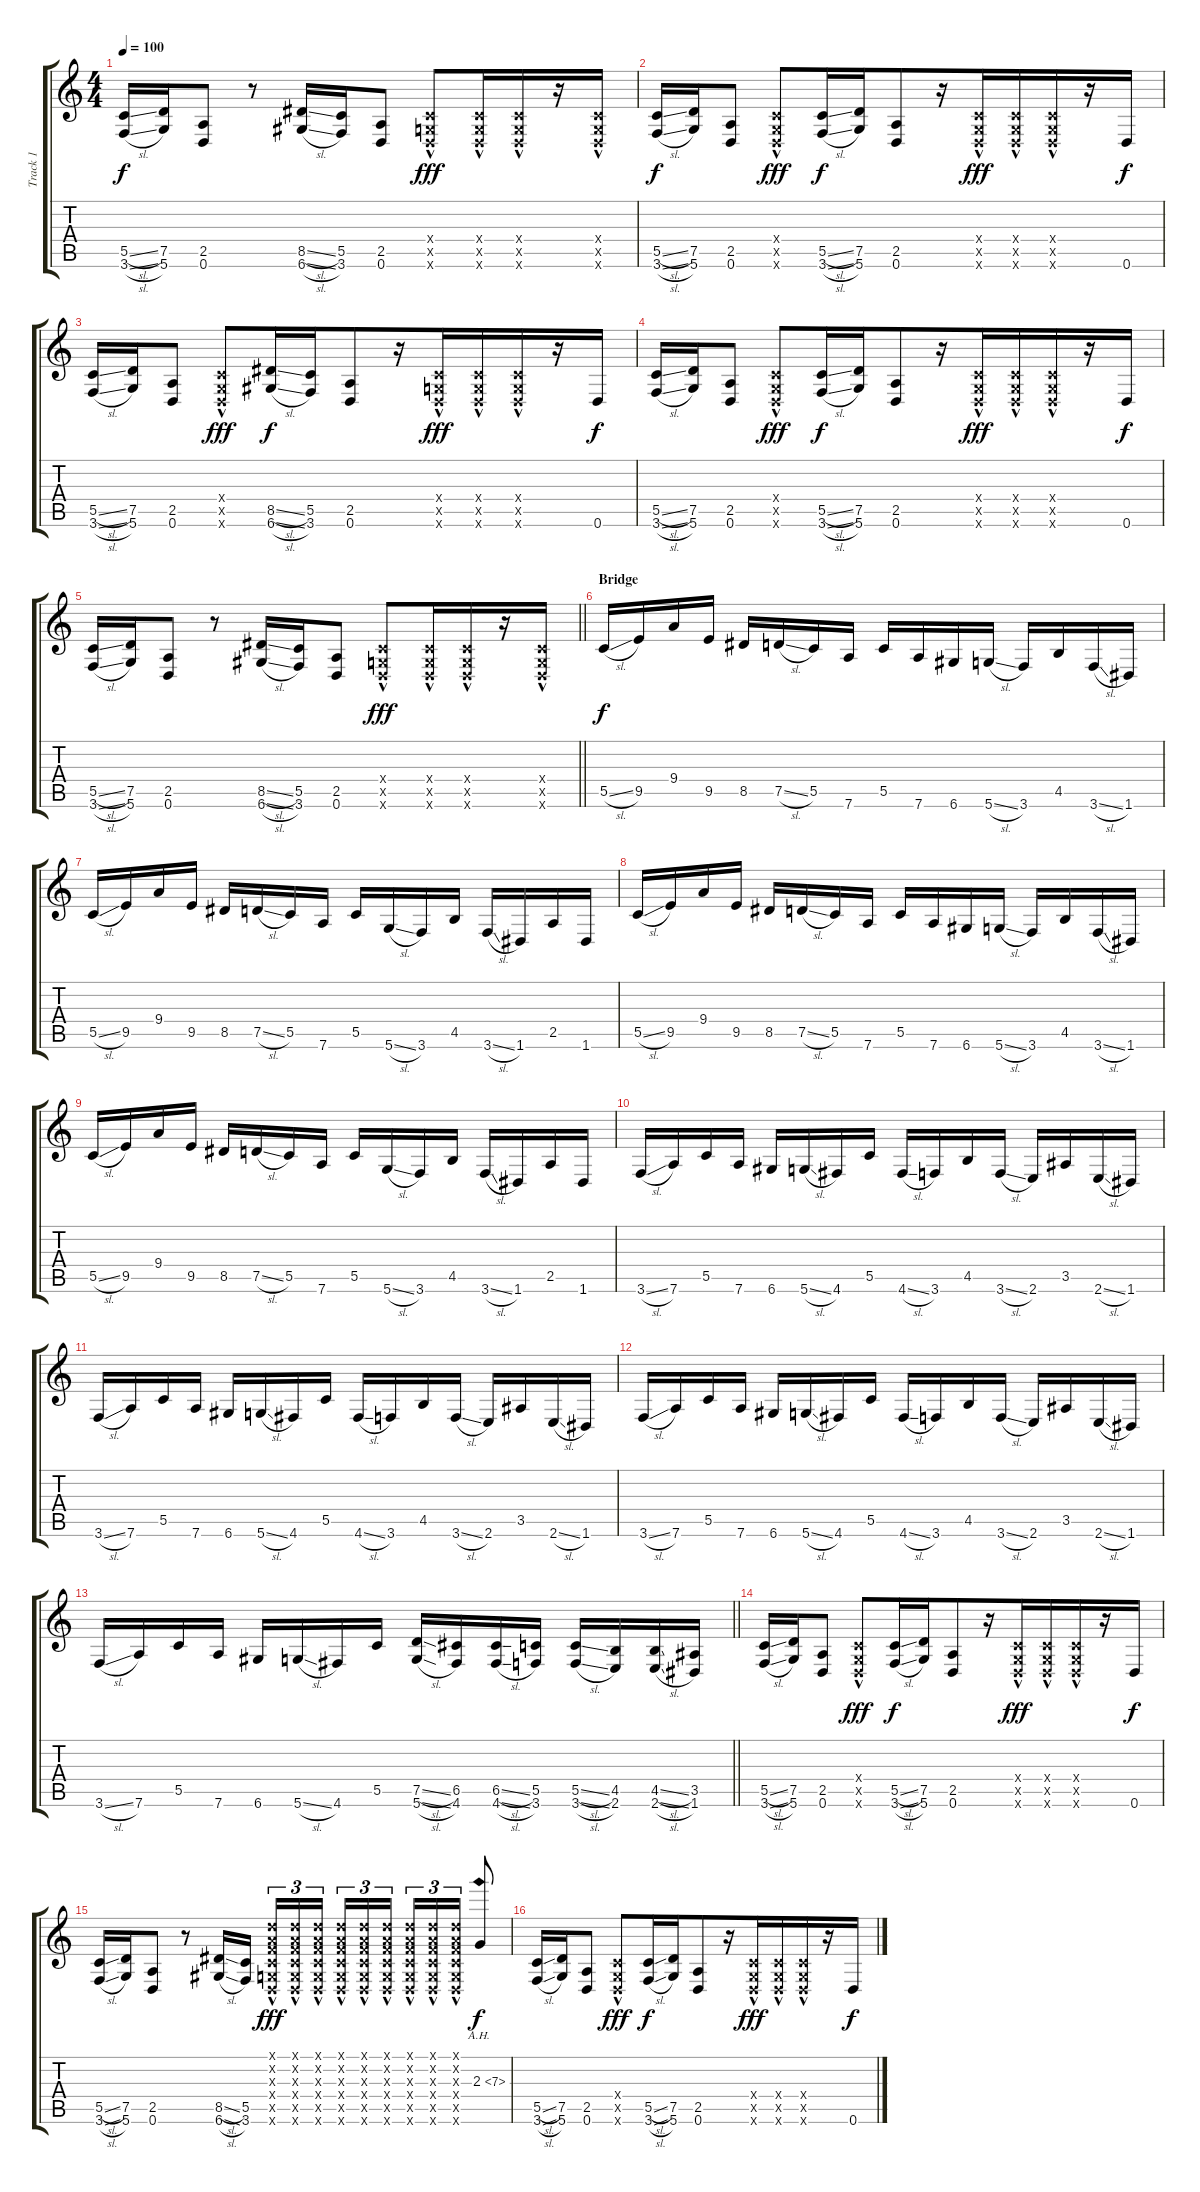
\track ("Track 1" "Track 1") {instrument distortionguitar}
\staff {score tabs}
\tuning (D4 A3 F3 C3 G2 D2) {hide}
\ts (4 4)
\tempo 100
\clef g2
\ks c
(5.5{sl} 3.6{sl}).16{dy f} (7.5 5.6).16 (2.5 0.6).8 r.8 (8.5{sl} 6.6{sl}).16 (5.5 3.6).16{beam merge} (2.5 0.6).8{beam split} (0.4{hac x} 0.5{hac x} 0.6{hac x}).8{dy fff beam merge} (0.4{hac x} 0.5{hac x} 0.6{hac x}).16 (0.4{hac x} 0.5{hac x} 0.6{hac x}).16 r.16 (0.4{hac x} 0.5{hac x} 0.6{hac x}).16 |
(5.5{sl} 3.6{sl}).16{dy f} (7.5 5.6).16 (2.5 0.6).8 (0.4{hac x} 0.5{hac x} 0.6{hac x}).8{dy fff} (5.5{sl} 3.6{sl}).16{dy f} (7.5 5.6).16{beam merge} (2.5 0.6).8 r.16 (0.4{hac x} 0.5{hac x} 0.6{hac x}).16{dy fff beam merge} (0.4{hac x} 0.5{hac x} 0.6{hac x}).16 (0.4{hac x} 0.5{hac x} 0.6{hac x}).16 r.16 0.6.16{dy f} |
(5.5{sl} 3.6{sl}).16 (7.5 5.6).16 (2.5 0.6).8 (0.4{hac x} 0.5{hac x} 0.6{hac x}).8{dy fff} (8.5{sl} 6.6{sl}).16{dy f} (5.5 3.6).16{beam merge} (2.5 0.6).8 r.16{beam merge} (0.4{hac x} 0.5{hac x} 0.6{hac x}).16{dy fff beam merge} (0.4{hac x} 0.5{hac x} 0.6{hac x}).16 (0.4{hac x} 0.5{hac x} 0.6{hac x}).16 r.16 0.6.16{dy f} |
(5.5{sl} 3.6{sl}).16 (7.5 5.6).16 (2.5 0.6).8 (0.4{hac x} 0.5{hac x} 0.6{hac x}).8{dy fff} (5.5{sl} 3.6{sl}).16{dy f} (7.5 5.6).16{beam merge} (2.5 0.6).8 r.16 (0.4{hac x} 0.5{hac x} 0.6{hac x}).16{dy fff beam merge} (0.4{hac x} 0.5{hac x} 0.6{hac x}).16 (0.4{hac x} 0.5{hac x} 0.6{hac x}).16 r.16 0.6.16{dy f} |
\barLineRight lightlight
(5.5{sl} 3.6{sl}).16 (7.5 5.6).16 (2.5 0.6).8 r.8 (8.5{sl} 6.6{sl}).16 (5.5 3.6).16{beam merge} (2.5 0.6).8{beam split} (0.4{hac x} 0.5{hac x} 0.6{hac x}).8{dy fff beam merge} (0.4{hac x} 0.5{hac x} 0.6{hac x}).16 (0.4{hac x} 0.5{hac x} 0.6{hac x}).16 r.16 (0.4{hac x} 0.5{hac x} 0.6{hac x}).16 |
\section ("" "Bridge")
5.5{sl}.16{dy f} 9.5.16 9.4.16 9.5.16 8.5.16 7.5{sl}.16 5.5.16 7.6.16 5.5.16 7.6.16 6.6.16 5.6{sl}.16 3.6.16 4.5.16 3.6{sl}.16 1.6.16 |
5.5{sl}.16 9.5.16 9.4.16 9.5.16 8.5.16 7.5{sl}.16 5.5.16 7.6.16 5.5.16 5.6{sl}.16 3.6.16 4.5.16 3.6{sl}.16 1.6.16 2.5.16 1.6.16 |
5.5{sl}.16 9.5.16 9.4.16 9.5.16 8.5.16 7.5{sl}.16 5.5.16 7.6.16 5.5.16 7.6.16 6.6.16 5.6{sl}.16 3.6.16 4.5.16 3.6{sl}.16 1.6.16 |
5.5{sl}.16 9.5.16 9.4.16 9.5.16 8.5.16 7.5{sl}.16 5.5.16 7.6.16 5.5.16 5.6{sl}.16 3.6.16 4.5.16 3.6{sl}.16 1.6.16 2.5.16 1.6.16 |
3.6{sl}.16 7.6.16 5.5.16 7.6.16 6.6.16 5.6{sl}.16 4.6.16 5.5.16 4.6{sl}.16 3.6.16 4.5.16 3.6{sl}.16 2.6.16 3.5.16 2.6{sl}.16 1.6.16 |
3.6{sl}.16 7.6.16 5.5.16 7.6.16 6.6.16 5.6{sl}.16 4.6.16 5.5.16 4.6{sl}.16 3.6.16 4.5.16 3.6{sl}.16 2.6.16 3.5.16 2.6{sl}.16 1.6.16 |
3.6{sl}.16 7.6.16 5.5.16 7.6.16 6.6.16 5.6{sl}.16 4.6.16 5.5.16 4.6{sl}.16 3.6.16 4.5.16 3.6{sl}.16 2.6.16 3.5.16 2.6{sl}.16 1.6.16 |
\barLineRight lightlight
3.6{sl}.16 7.6.16 5.5.16 7.6.16 6.6.16 5.6{sl}.16 4.6.16 5.5.16 (7.5{sl} 5.6{sl}).16 (6.5 4.6).16 (6.5{sl} 4.6{sl}).16 (5.5 3.6).16 (5.5{sl} 3.6{sl}).16 (4.5 2.6).16 (4.5{sl} 2.6{sl}).16 (3.5 1.6).16 |
\section ("" "")
(5.5{sl} 3.6{sl}).16 (7.5 5.6).16 (2.5 0.6).8 (0.4{hac x} 0.5{hac x} 0.6{hac x}).8{dy fff} (5.5{sl} 3.6{sl}).16{dy f} (7.5 5.6).16{beam merge} (2.5 0.6).8 r.16 (0.4{hac x} 0.5{hac x} 0.6{hac x}).16{dy fff beam merge} (0.4{hac x} 0.5{hac x} 0.6{hac x}).16 (0.4{hac x} 0.5{hac x} 0.6{hac x}).16 r.16 0.6.16{dy f} |
(5.5{sl} 3.6{sl}).16 (7.5 5.6).16{beam merge} (2.5 0.6).8 r.8 (8.5{sl} 6.6{sl}).16 (5.5 3.6).16 (0.1{hac x} 0.2{hac x} 0.3{hac x} 0.4{hac x} 0.5{hac x} 0.6{hac x}).16{tu (3 2) dy fff} (0.1{hac x} 0.2{hac x} 0.3{hac x} 0.4{hac x} 0.5{hac x} 0.6{hac x}).16{tu (3 2)} (0.1{hac x} 0.2{hac x} 0.3{hac x} 0.4{hac x} 0.5{hac x} 0.6{hac x}).16{tu (3 2) beam splitsecondary} (0.1{hac x} 0.2{hac x} 0.3{hac x} 0.4{hac x} 0.5{hac x} 0.6{hac x}).16{tu (3 2)} (0.1{hac x} 0.2{hac x} 0.3{hac x} 0.4{hac x} 0.5{hac x} 0.6{hac x}).16{tu (3 2)} (0.1{hac x} 0.2{hac x} 0.3{hac x} 0.4{hac x} 0.5{hac x} 0.6{hac x}).16{tu (3 2)} (0.1{hac x} 0.2{hac x} 0.3{hac x} 0.4{hac x} 0.5{hac x} 0.6{hac x}).16{tu (3 2)} (0.1{hac x} 0.2{hac x} 0.3{hac x} 0.4{hac x} 0.5{hac x} 0.6{hac x}).16{tu (3 2)} (0.1{hac x} 0.2{hac x} 0.3{hac x} 0.4{hac x} 0.5{hac x} 0.6{hac x}).16{tu (3 2)} 2.3{ah 5}.8{dy f} |
(5.5{sl} 3.6{sl}).16 (7.5 5.6).16 (2.5 0.6).8 (0.4{hac x} 0.5{hac x} 0.6{hac x}).8{dy fff} (5.5{sl} 3.6{sl}).16{dy f} (7.5 5.6).16{beam merge} (2.5 0.6).8 r.16 (0.4{hac x} 0.5{hac x} 0.6{hac x}).16{dy fff beam merge} (0.4{hac x} 0.5{hac x} 0.6{hac x}).16 (0.4{hac x} 0.5{hac x} 0.6{hac x}).16 r.16 0.6.16{dy f}
